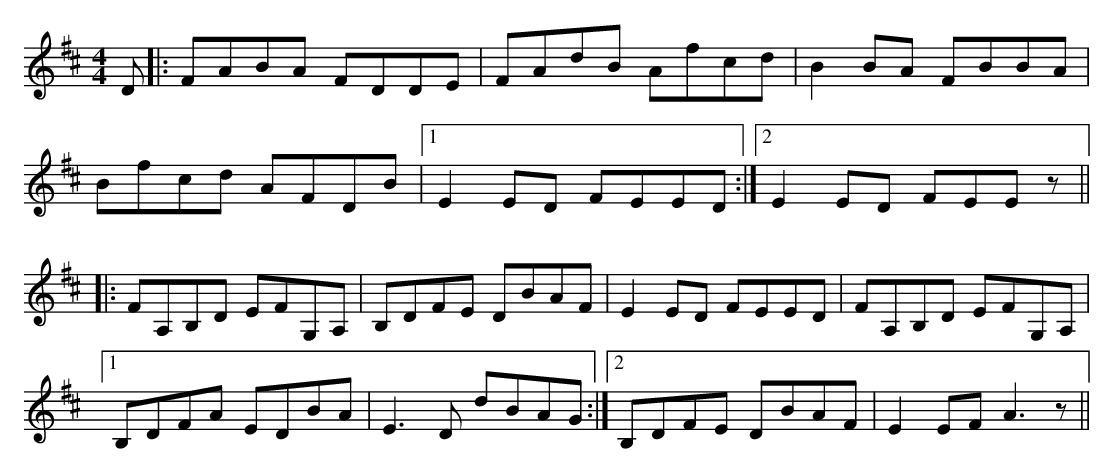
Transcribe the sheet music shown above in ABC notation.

X:1
M:4/4
K:D
D|:FABA FDDE|FAdB Afcd|B2 BA FBBA|
Bfcd AFDB|1 E2 ED FEED:|2 E2 ED FEE z||
|:FA,B,D EFG,A,|B,DFE DBAF|E2 ED FEED|FA,B,D EFG,A,|
[1 B,DFA EDBA|E3 D dBAG:|2 B,DFE DBAF|E2 EF A3 z||
